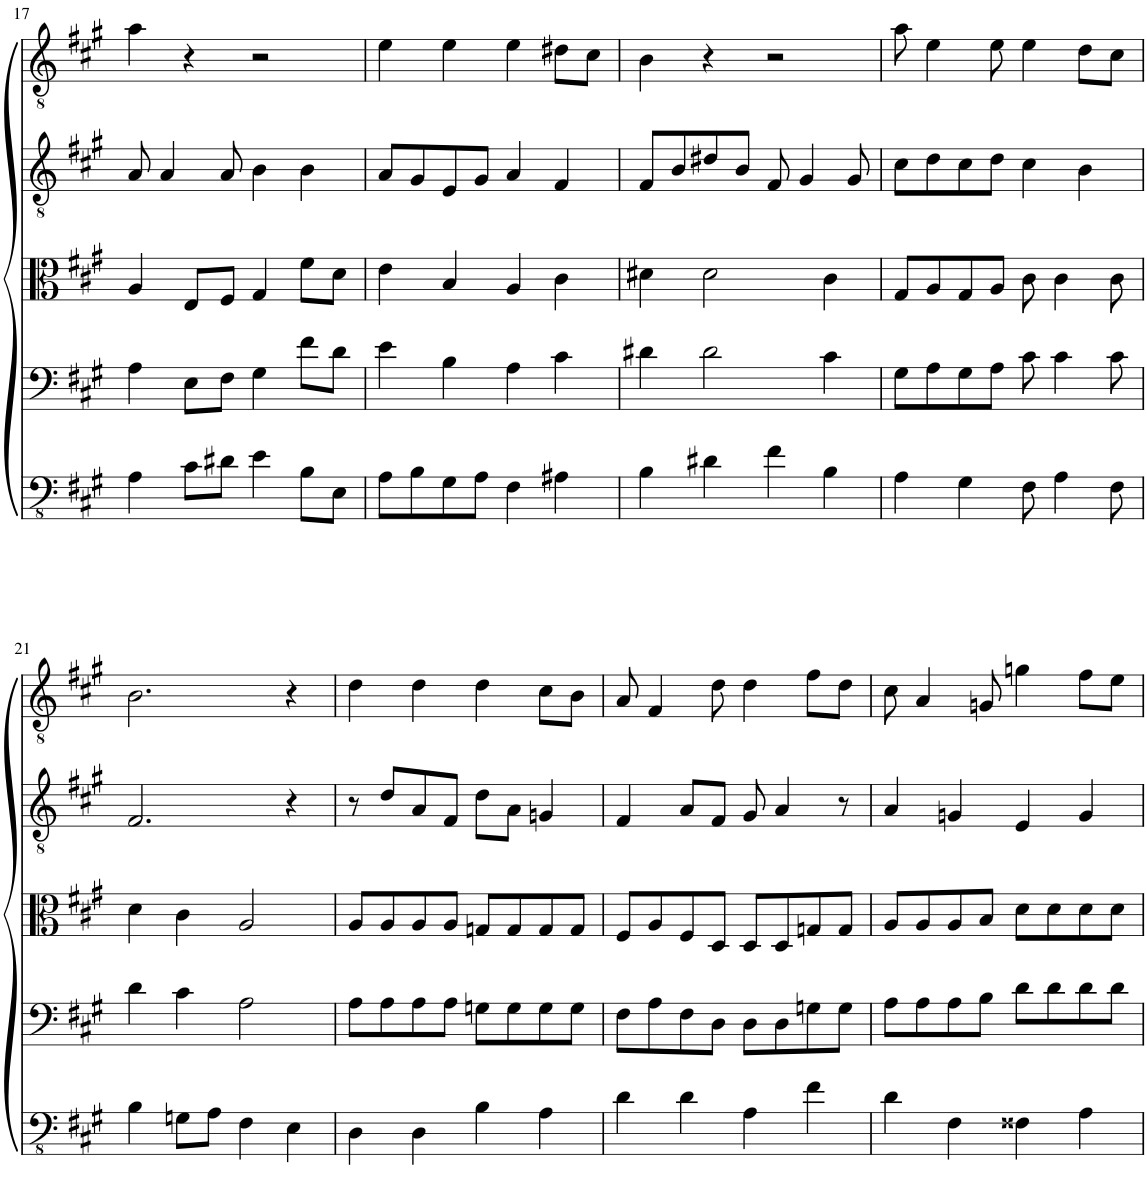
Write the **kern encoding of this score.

**kern	**kern	**kern	**kern	**kern
*part5	*part4	*part3	*part2	*part1
*staff5	*staff4	*staff3	*staff2	*staff1
*I"Baixo	*I"Tenor	*I"Tenor	*I"Contralto	*I"Soprano
!!LO:PB:g=z
*clefFv4	*clefF4	*clefC3	*clefGv2	*clefGv2
*k[f#c#g#]	*k[f#c#g#]	*k[f#c#g#]	*k[f#c#g#]	*k[f#c#g#]
*M4/4	*M4/4	*M4/4	*M4/4	*M4/4
=17	=17	=17	=17	=17
4AA\	4A\	4A/	8A/	4a\
.	.	.	4A/	.
8C#\L	8E\L	8E/L	.	4r
8D#X\J	8F#\J	8F#/J	8A/	.
4E\	4G#\	4G#/	4B\	2r
8BB\L	8f#\L	8f#\L	4B\	.
8EE\J	8d\J	8d\J	.	.
=18	=18	=18	=18	=18
8AA\L	4e\	4e\	8A/L	4e\
8BB\	.	.	8G#/	.
8GG#\	4B\	4B/	8E/	4e\
8AA\J	.	.	8G#/J	.
4FF#\	4A\	4A/	4A/	4e\
4AA#X\	4c#\	4c#\	4F#/	8d#X\L
.	.	.	.	8c#\J
=19	=19	=19	=19	=19
4BB\	4d#X\	4d#X\	8F#/L	4B\
.	.	.	8B/	.
4D#X\	2d#\	2d#\	8d#X/	4r
.	.	.	8B/J	.
4F#\	.	.	8F#/	2r
.	.	.	4G#/	.
4BB\	4c#\	4c#\	.	.
.	.	.	8G#/	.
=20	=20	=20	=20	=20
4AA\	8G#\L	8G#/L	8c#\L	8a\
.	8A\	8A/	8d\	4e\
4GG#\	8G#\	8G#/	8c#\	.
.	8A\J	8A/J	8d\J	8e\
8FF#\	8c#\	8c#\	4c#\	4e\
4AA\	4c#\	4c#\	.	.
.	.	.	4B\	8d\L
8FF#\	8c#\	8c#\	.	8c#\J
!!LO:LB:g=z
=21	=21	=21	=21	=21
4BB\	4d\	4d\	2.F#/	2.B\
8GGn\L	4c#\	4c#\	.	.
8AA\J	.	.	.	.
4FF#\	2A\	2A/	.	.
4EE\	.	.	4r	4r
=22	=22	=22	=22	=22
4DD\	8A\L	8A/L	8r	4d\
.	8A\	8A/	8d/L	.
4DD\	8A\	8A/	8A/	4d\
.	8A\J	8A/J	8F#/J	.
4BB\	8Gn\L	8Gn/L	8d\L	4d\
.	8G\	8G/	8A\J	.
4AA\	8G\	8G/	4Gn/	8c#\L
.	8G\J	8G/J	.	8B\J
=23	=23	=23	=23	=23
4D\	8F#\L	8F#/L	4F#/	8A/
.	8A\	8A/	.	4F#/
4D\	8F#\	8F#/	8A/L	.
.	8D\J	8D/J	8F#/J	8d\
4AA\	8D\L	8D/L	8G#/	4d\
.	8D\	8D/	4A/	.
4F#\	8Gn\	8Gn/	.	8f#\L
.	8G\J	8G/J	8r	8d\J
=24	=24	=24	=24	=24
4D\	8A\L	8A/L	4A/	8c#\
.	8A\	8A/	.	4A/
4FF#\	8A\	8A/	4Gn/	.
.	8B\J	8B/J	.	8Gn/
4FF##X\	8d\L	8d\L	4E/	4gn\
.	8d\	8d\	.	.
4AA\	8d\	8d\	4G/	8f#\L
.	8d\J	8d\J	.	8e\J
=	=	=	=	=
*-	*-	*-	*-	*-
